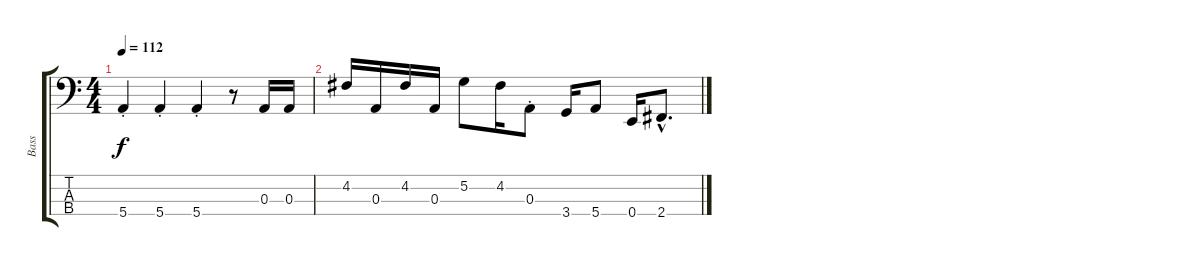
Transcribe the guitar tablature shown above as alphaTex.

\track ("Bass" "Bass") {instrument electricbassfinger}
\staff {score tabs}
\tuning (G2 D2 A1 E1) {hide}
\ts (4 4)
\tempo 112
\clef f4
\ks c
5.4{st}.4{dy f} 5.4{st}.4 5.4{st}.4 r.8 0.3.16 0.3.16 |
4.2.16 0.3.16 4.2.16 0.3.16 5.2.8 4.2.16 0.3{st}.8 3.4.16 5.4.8 0.4.16 2.4{hac}.8{d}
